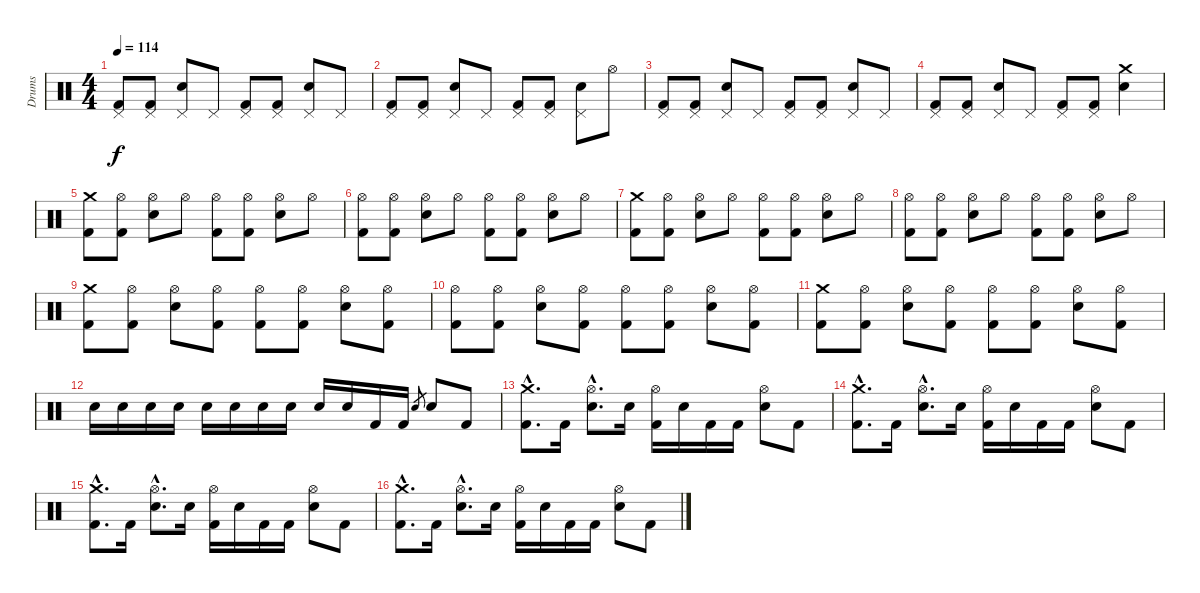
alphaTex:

\track ("Drums" "Drums") {instrument percussion}
\staff {score}
\articulation defaults
\ts (4 4)
\tempo 114
\clef neutral
\ks c
("Pedal Hi-Hat (hit)" "Kick (hit) 2").8{dy f} ("Pedal Hi-Hat (hit)" "Kick (hit) 2").8 ("Pedal Hi-Hat (hit)" "Electric Snare (hit)").8 "Pedal Hi-Hat (hit)".8 ("Pedal Hi-Hat (hit)" "Kick (hit) 2").8 ("Pedal Hi-Hat (hit)" "Kick (hit) 2").8 ("Pedal Hi-Hat (hit)" "Electric Snare (hit)").8 "Pedal Hi-Hat (hit)".8 |
("Pedal Hi-Hat (hit)" "Kick (hit) 2").8 ("Pedal Hi-Hat (hit)" "Kick (hit) 2").8 ("Pedal Hi-Hat (hit)" "Electric Snare (hit)").8 "Pedal Hi-Hat (hit)".8 ("Pedal Hi-Hat (hit)" "Kick (hit) 2").8 ("Pedal Hi-Hat (hit)" "Kick (hit) 2").8 ("Pedal Hi-Hat (hit)" "Electric Snare (hit)").8 "Hi-Hat (open)".8 |
("Pedal Hi-Hat (hit)" "Kick (hit) 2").8 ("Pedal Hi-Hat (hit)" "Kick (hit) 2").8 ("Pedal Hi-Hat (hit)" "Electric Snare (hit)").8 "Pedal Hi-Hat (hit)".8 ("Pedal Hi-Hat (hit)" "Kick (hit) 2").8 ("Pedal Hi-Hat (hit)" "Kick (hit) 2").8 ("Pedal Hi-Hat (hit)" "Electric Snare (hit)").8 "Pedal Hi-Hat (hit)".8 |
("Pedal Hi-Hat (hit)" "Kick (hit) 2").8 ("Pedal Hi-Hat (hit)" "Kick (hit) 2").8 ("Pedal Hi-Hat (hit)" "Electric Snare (hit)").8 "Pedal Hi-Hat (hit)".8 ("Pedal Hi-Hat (hit)" "Kick (hit) 2").8 ("Pedal Hi-Hat (hit)" "Kick (hit) 2").8 ("Crash medium (hit)" "Electric Snare (hit)").4 |
("Crash medium (hit)" "Kick (hit) 2").8 ("Hi-Hat (open)" "Kick (hit) 2").8 ("Hi-Hat (open)" "Electric Snare (hit)").8 "Hi-Hat (open)".8 ("Hi-Hat (open)" "Kick (hit) 2").8 ("Hi-Hat (open)" "Kick (hit) 2").8 ("Hi-Hat (open)" "Electric Snare (hit)").8 "Hi-Hat (open)".8 |
("Hi-Hat (open)" "Kick (hit) 2").8 ("Hi-Hat (open)" "Kick (hit) 2").8 ("Hi-Hat (open)" "Electric Snare (hit)").8 "Hi-Hat (open)".8 ("Hi-Hat (open)" "Kick (hit) 2").8 ("Hi-Hat (open)" "Kick (hit) 2").8 ("Hi-Hat (open)" "Electric Snare (hit)").8 "Hi-Hat (open)".8 |
("Crash medium (hit)" "Kick (hit) 2").8 ("Hi-Hat (open)" "Kick (hit) 2").8 ("Hi-Hat (open)" "Electric Snare (hit)").8 "Hi-Hat (open)".8 ("Hi-Hat (open)" "Kick (hit) 2").8 ("Hi-Hat (open)" "Kick (hit) 2").8 ("Hi-Hat (open)" "Electric Snare (hit)").8 "Hi-Hat (open)".8 |
("Hi-Hat (open)" "Kick (hit) 2").8 ("Hi-Hat (open)" "Kick (hit) 2").8 ("Hi-Hat (open)" "Electric Snare (hit)").8 "Hi-Hat (open)".8 ("Hi-Hat (open)" "Kick (hit) 2").8 ("Hi-Hat (open)" "Kick (hit) 2").8 ("Hi-Hat (open)" "Electric Snare (hit)").8 "Hi-Hat (open)".8 |
("Crash medium (hit)" "Kick (hit) 2").8 ("Hi-Hat (open)" "Kick (hit) 2").8 ("Hi-Hat (open)" "Electric Snare (hit)").8 ("Hi-Hat (open)" "Kick (hit) 2").8 ("Hi-Hat (open)" "Kick (hit) 2").8 ("Hi-Hat (open)" "Kick (hit) 2").8 ("Hi-Hat (open)" "Electric Snare (hit)").8 ("Hi-Hat (open)" "Kick (hit) 2").8 |
("Hi-Hat (open)" "Kick (hit) 2").8 ("Hi-Hat (open)" "Kick (hit) 2").8 ("Hi-Hat (open)" "Electric Snare (hit)").8 ("Hi-Hat (open)" "Kick (hit) 2").8 ("Hi-Hat (open)" "Kick (hit) 2").8 ("Hi-Hat (open)" "Kick (hit) 2").8 ("Hi-Hat (open)" "Electric Snare (hit)").8 ("Hi-Hat (open)" "Kick (hit) 2").8 |
("Crash medium (hit)" "Kick (hit) 2").8 ("Hi-Hat (open)" "Kick (hit) 2").8 ("Hi-Hat (open)" "Electric Snare (hit)").8 ("Hi-Hat (open)" "Kick (hit) 2").8 ("Hi-Hat (open)" "Kick (hit) 2").8 ("Hi-Hat (open)" "Kick (hit) 2").8 ("Hi-Hat (open)" "Electric Snare (hit)").8 ("Hi-Hat (open)" "Kick (hit) 2").8 |
"Electric Snare (hit)".16 "Electric Snare (hit)".16 "Electric Snare (hit)".16 "Electric Snare (hit)".16 "Electric Snare (hit)".16 "Electric Snare (hit)".16 "Electric Snare (hit)".16 "Electric Snare (hit)".16 "Electric Snare (hit)".16 "Electric Snare (hit)".16 "Kick (hit) 2".16 "Kick (hit) 2".16 "Electric Snare (hit)".8{gr} "Electric Snare (hit)".8 "Kick (hit) 2".8 |
("Crash medium (hit)"{hac} "Kick (hit) 2"{hac}).8{d} "Kick (hit) 2".16 ("Hi-Hat (open)"{hac} "Electric Snare (hit)"{hac}).8{d} "Electric Snare (hit)".16 ("Hi-Hat (open)" "Kick (hit) 2").16 "Electric Snare (hit)".16 "Kick (hit) 2".16 "Kick (hit) 2".16 ("Hi-Hat (open)" "Electric Snare (hit)").8 "Kick (hit) 2".8 |
("Crash medium (hit)"{hac} "Kick (hit) 2"{hac}).8{d} "Kick (hit) 2".16 ("Hi-Hat (open)"{hac} "Electric Snare (hit)"{hac}).8{d} "Electric Snare (hit)".16 ("Hi-Hat (open)" "Kick (hit) 2").16 "Electric Snare (hit)".16 "Kick (hit) 2".16 "Kick (hit) 2".16 ("Hi-Hat (open)" "Electric Snare (hit)").8 "Kick (hit) 2".8 |
("Crash medium (hit)"{hac} "Kick (hit) 2"{hac}).8{d} "Kick (hit) 2".16 ("Hi-Hat (open)"{hac} "Electric Snare (hit)"{hac}).8{d} "Electric Snare (hit)".16 ("Hi-Hat (open)" "Kick (hit) 2").16 "Electric Snare (hit)".16 "Kick (hit) 2".16 "Kick (hit) 2".16 ("Hi-Hat (open)" "Electric Snare (hit)").8 "Kick (hit) 2".8 |
("Crash medium (hit)"{hac} "Kick (hit) 2"{hac}).8{d} "Kick (hit) 2".16 ("Hi-Hat (open)"{hac} "Electric Snare (hit)"{hac}).8{d} "Electric Snare (hit)".16 ("Hi-Hat (open)" "Kick (hit) 2").16 "Electric Snare (hit)".16 "Kick (hit) 2".16 "Kick (hit) 2".16 ("Hi-Hat (open)" "Electric Snare (hit)").8 "Kick (hit) 2".8
